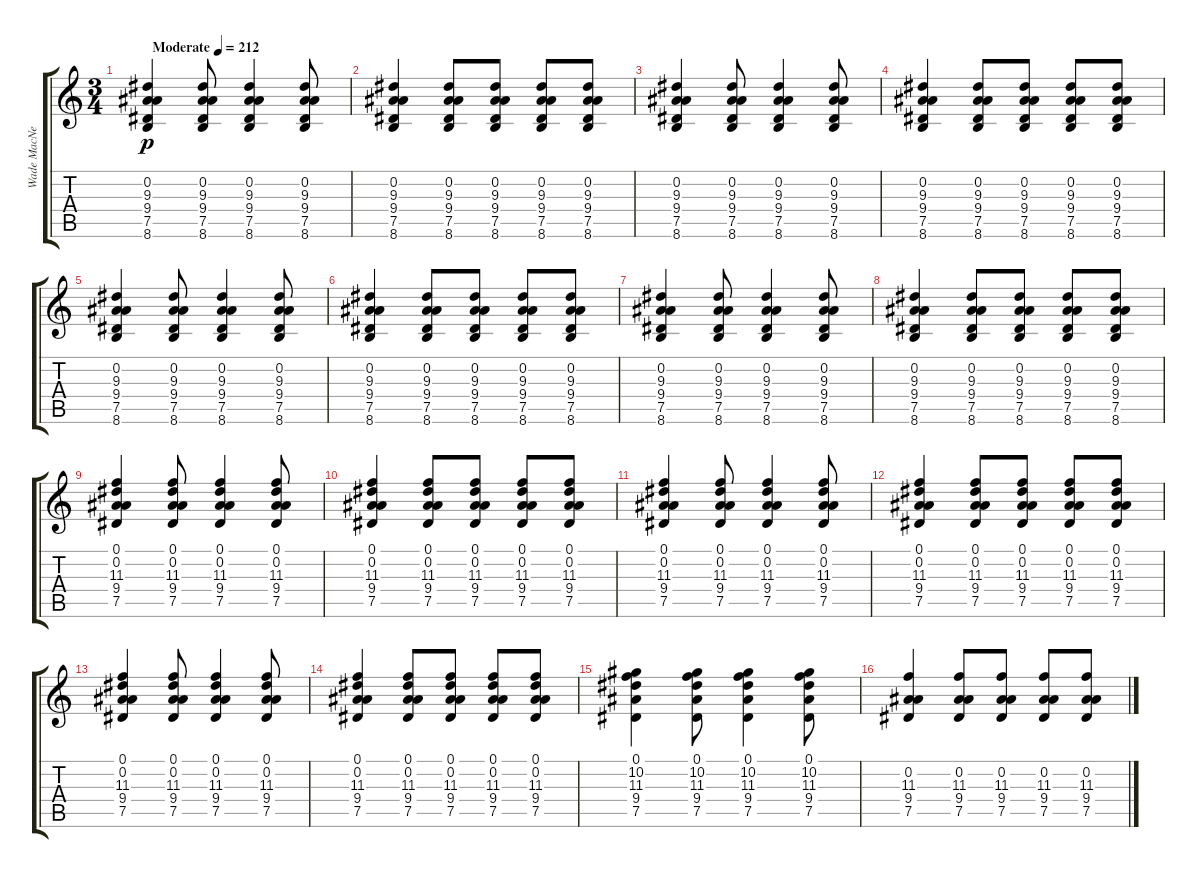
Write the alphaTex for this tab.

\track ("Wade MacNeil Clean" "Wade MacNe") {instrument electricguitarclean}
\staff {score tabs}
\tuning (Eb4 Bb3 Gb3 Db3 Ab2 Eb2) {hide}
\ts (3 4)
\tempo (212 "Moderate")
\clef g2
\ks c
(0.2 9.3 9.4 7.5 8.6).4{dy p instrument electricguitarclean} (0.2 9.3 9.4 7.5 8.6).8 (0.2 9.3 9.4 7.5 8.6).4 (0.2 9.3 9.4 7.5 8.6).8 |
(0.2 9.3 9.4 7.5 8.6).4 (0.2 9.3 9.4 7.5 8.6).8 (0.2 9.3 9.4 7.5 8.6).8 (0.2 9.3 9.4 7.5 8.6).8 (0.2 9.3 9.4 7.5 8.6).8 |
(0.2 9.3 9.4 7.5 8.6).4 (0.2 9.3 9.4 7.5 8.6).8 (0.2 9.3 9.4 7.5 8.6).4 (0.2 9.3 9.4 7.5 8.6).8 |
(0.2 9.3 9.4 7.5 8.6).4 (0.2 9.3 9.4 7.5 8.6).8 (0.2 9.3 9.4 7.5 8.6).8 (0.2 9.3 9.4 7.5 8.6).8 (0.2 9.3 9.4 7.5 8.6).8 |
(0.2 9.3 9.4 7.5 8.6).4 (0.2 9.3 9.4 7.5 8.6).8 (0.2 9.3 9.4 7.5 8.6).4 (0.2 9.3 9.4 7.5 8.6).8 |
(0.2 9.3 9.4 7.5 8.6).4 (0.2 9.3 9.4 7.5 8.6).8 (0.2 9.3 9.4 7.5 8.6).8 (0.2 9.3 9.4 7.5 8.6).8 (0.2 9.3 9.4 7.5 8.6).8 |
(0.2 9.3 9.4 7.5 8.6).4 (0.2 9.3 9.4 7.5 8.6).8 (0.2 9.3 9.4 7.5 8.6).4 (0.2 9.3 9.4 7.5 8.6).8 |
(0.2 9.3 9.4 7.5 8.6).4 (0.2 9.3 9.4 7.5 8.6).8 (0.2 9.3 9.4 7.5 8.6).8 (0.2 9.3 9.4 7.5 8.6).8 (0.2 9.3 9.4 7.5 8.6).8 |
(0.1 0.2 11.3 9.4 7.5).4 (0.1 0.2 11.3 9.4 7.5).8 (0.1 0.2 11.3 9.4 7.5).4 (0.1 0.2 11.3 9.4 7.5).8 |
(0.1 0.2 11.3 9.4 7.5).4 (0.1 0.2 11.3 9.4 7.5).8 (0.1 0.2 11.3 9.4 7.5).8 (0.1 0.2 11.3 9.4 7.5).8 (0.1 0.2 11.3 9.4 7.5).8 |
(0.1 0.2 11.3 9.4 7.5).4 (0.1 0.2 11.3 9.4 7.5).8 (0.1 0.2 11.3 9.4 7.5).4 (0.1 0.2 11.3 9.4 7.5).8 |
(0.1 0.2 11.3 9.4 7.5).4 (0.1 0.2 11.3 9.4 7.5).8 (0.1 0.2 11.3 9.4 7.5).8 (0.1 0.2 11.3 9.4 7.5).8 (0.1 0.2 11.3 9.4 7.5).8 |
(0.1 0.2 11.3 9.4 7.5).4 (0.1 0.2 11.3 9.4 7.5).8 (0.1 0.2 11.3 9.4 7.5).4 (0.1 0.2 11.3 9.4 7.5).8 |
(0.1 0.2 11.3 9.4 7.5).4 (0.1 0.2 11.3 9.4 7.5).8 (0.1 0.2 11.3 9.4 7.5).8 (0.1 0.2 11.3 9.4 7.5).8 (0.1 0.2 11.3 9.4 7.5).8 |
(0.1 10.2 11.3 9.4 7.5).4 (0.1 10.2 11.3 9.4 7.5).8 (0.1 10.2 11.3 9.4 7.5).4 (0.1 10.2 11.3 9.4 7.5).8 |
(0.2 11.3 9.4 7.5).4 (0.2 11.3 9.4 7.5).8 (0.2 11.3 9.4 7.5).8 (0.2 11.3 9.4 7.5).8 (0.2 11.3 9.4 7.5).8
